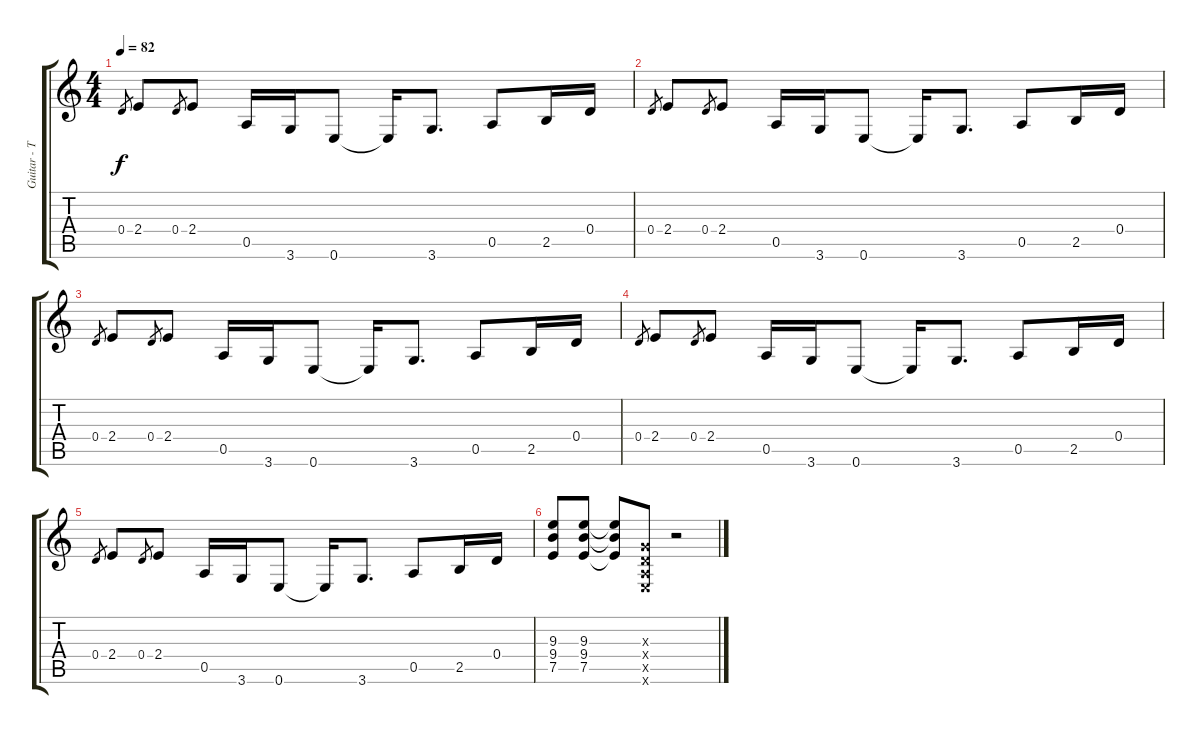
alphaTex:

\track ("Guitar - Tom" "Guitar - T") {instrument distortionguitar}
\staff {score tabs}
\tuning (E4 B3 G3 D3 A2 E2) {hide}
\ts (4 4)
\tempo 82
\clef g2
\ks c
0.4.8{gr dy f} 2.4.8 0.4.8{gr} 2.4.8 0.5.16 3.6.16 0.6.8 0.6{t}.16 3.6.8{d} 0.5.8 2.5.16 0.4.16 |
0.4.8{gr} 2.4.8 0.4.8{gr} 2.4.8 0.5.16 3.6.16 0.6.8 0.6{t}.16 3.6.8{d} 0.5.8 2.5.16 0.4.16 |
0.4.8{gr} 2.4.8 0.4.8{gr} 2.4.8 0.5.16 3.6.16 0.6.8 0.6{t}.16 3.6.8{d} 0.5.8 2.5.16 0.4.16 |
0.4.8{gr} 2.4.8 0.4.8{gr} 2.4.8 0.5.16 3.6.16 0.6.8 0.6{t}.16 3.6.8{d} 0.5.8 2.5.16 0.4.16 |
0.4.8{gr} 2.4.8 0.4.8{gr} 2.4.8 0.5.16 3.6.16 0.6.8 0.6{t}.16 3.6.8{d} 0.5.8 2.5.16 0.4.16 |
(9.3 9.4 7.5).8 (9.3 9.4 7.5).8 (9.3{t} 9.4{t} 7.5{t}).8 (0.3{x} 0.4{x} 0.5{x} 0.6{x}).8 r.2
